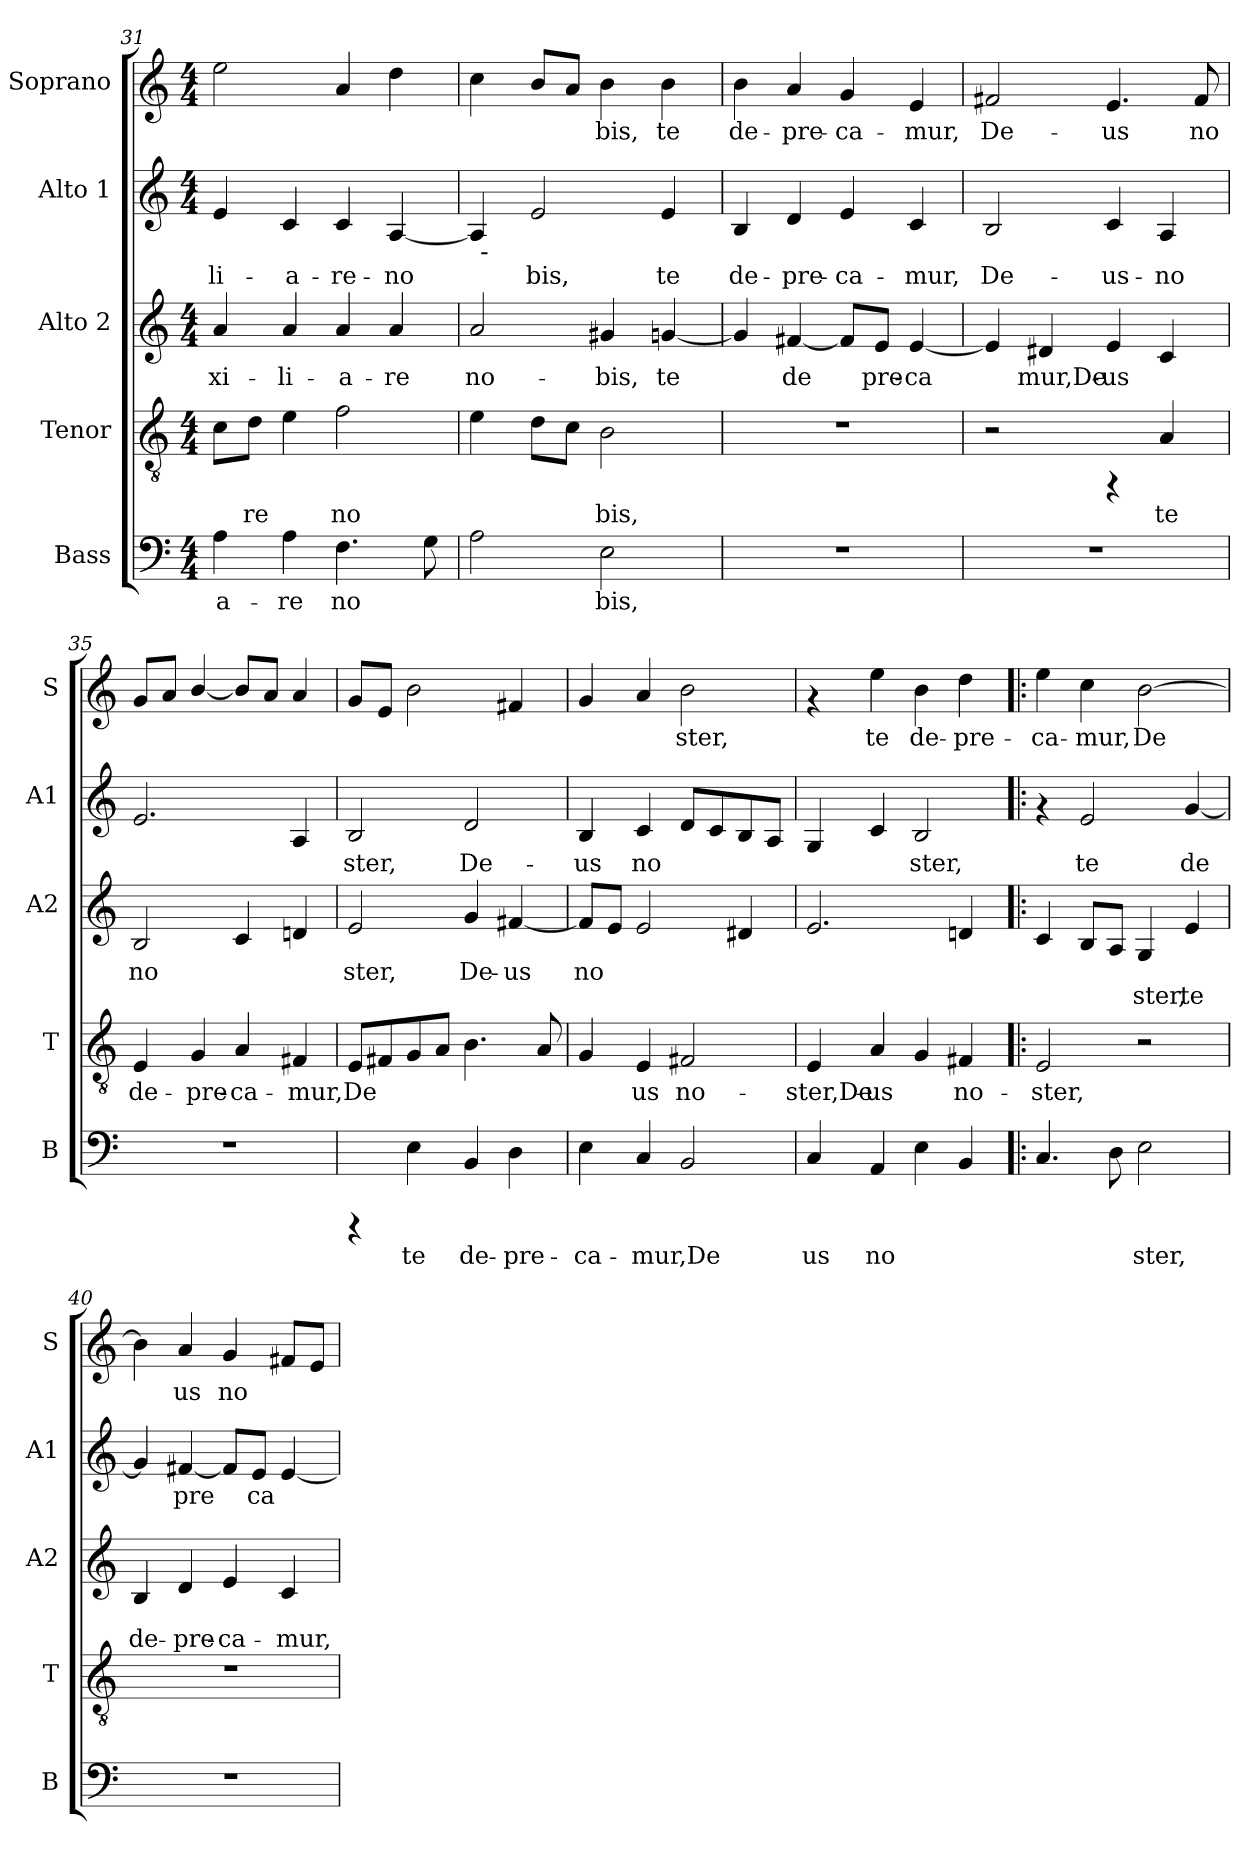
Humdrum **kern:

**kern	**text	**kern	**text	**kern	**text	**text	**kern	**text	**kern	**text
*part5	*part5	*part4	*part4	*part3	*part3	*part3	*part2	*part2	*part1	*part1
*staff5	*staff5	*staff4	*staff4	*staff3	*staff3	*staff3	*staff2	*staff2	*staff1	*staff1
*I"Bass	*	*I"Tenor	*	*I"Alto 2	*	*	*I"Alto 1	*	*I"Soprano	*
*I'B	*	*I'T	*	*I'A2	*	*	*I'A1	*	*I'S	*
*clefF4	*	*clefGv2	*	*clefG2	*	*	*clefG2	*	*clefG2	*
*k[]	*	*k[]	*	*k[]	*	*	*k[]	*	*k[]	*
*C:	*	*C:	*	*C:	*	*	*C:	*	*C:	*
*M4/4	*	*M4/4	*	*M4/4	*	*	*M4/4	*	*M4/4	*
=31	=31	=31	=31	=31	=31	=31	=31	=31	=31	=31
!	!LO:LY:b:cj	!	!LO:LY:b:cj	!	!LO:LY:b:cj	!	!	!LO:LY:b:cj	!	!LO:LY:b:cj
4A\	-a-	8c\L	--	4a/	-xi-	.	4e/	-li-	2ee\	--
!	!	!	!LO:LY:b:cj	!	!	!	!	!	!	!
.	.	8d\J	-re	.	.	.	.	.	.	.
!	!LO:LY:b:cj	!	!LO:LY:b:cj	!	!LO:LY:b:cj	!	!	!LO:LY:b:cj	!	!
4A\	-re	4e\	.	4a/	-li-	.	4c/	-a-	.	.
!	!LO:LY:b:cj	!	!LO:LY:b:cj	!	!LO:LY:b:cj	!	!	!LO:LY:b:cj	!	!LO:LY:b:cj
4.F\	no-	2f\	no-	4a/	-a-	.	4c/	-re-	4a/	--
!	!	!	!	!	!LO:LY:b:cj	!	!	!LO:LY:b:cj	!	!LO:LY:b:cj
.	.	.	.	4a/	-re	.	[<4A/	-no-	4dd\	--
!	!LO:LY:b:cj	!	!	!	!	!	!	!	!	!
8G\	--	.	.	.	.	.	.	.	.	.
!!LO:LB:g=z
=32	=32	=32	=32	=32	=32	=32	=32	=32	=32	=32
!	!LO:LY:b:cj	!	!LO:LY:b:cj	!	!LO:LY:b:cj	!	!	!LO:LY:b:cj	!	!LO:LY:b:cj
*	*	*	*	*	*	*	*^	*	*	*
2A\	--	4e\	--	2a/	no-	.	4A/]	64ryy	--	4cc\	--
!	!	!	!	!	!	!	!	!LO:TX:b:t=-	!	!	!
.	.	.	.	.	.	.	.	2ryy	.	.	.
!	!	!	!LO:LY:b:cj	!	!	!	!	!	!LO:LY:b:cj	!	!LO:LY:b:cj
.	.	8d\L	--	.	.	.	2e/	.	-bis,	8b/L	--
!	!	!	!LO:LY:b:cj	!	!	!	!	!	!	!	!LO:LY:b:cj
.	.	8c\J	--	.	.	.	.	.	.	8a/J	--
!	!LO:LY:b:cj	!	!LO:LY:b:cj	!	!LO:LY:b:cj	!	!	!	!	!	!LO:LY:b:cj
2E\	-bis,	2B\	-bis,	4g#X/	-bis,	.	.	.	.	4b\	-bis,
.	.	.	.	.	.	.	.	4ryy	.	.	.
!	!	!	!	!	!LO:LY:b:cj	!	!	!	!LO:LY:b:cj	!	!LO:LY:b:cj
.	.	.	.	[<4gn/	te	.	4e/	.	te	4b\	te
.	.	.	.	.	.	.	.	8...ryy	.	.	.
=33	=33	=33	=33	=33	=33	=33	=33	=33	=33	=33	=33
!	!	!	!	!	!LO:LY:b:cj	!	!	!	!LO:LY:b:cj	!	!LO:LY:b:cj
*	*	*	*	*	*	*	*v	*v	*	*	*
1r	.	1r	.	4g/]	.	.	4B/	de-	4b\	de-
!	!	!	!	!	!LO:LY:b:cj	!	!	!LO:LY:b:cj	!	!LO:LY:b:cj
.	.	.	.	[<4f#X/	de-	.	4d/	-pre-	4a/	-pre-
!	!	!	!	!	!LO:LY:b:cj	!	!	!LO:LY:b:cj	!	!LO:LY:b:cj
.	.	.	.	8f#/L]	--	.	4e/	-ca-	4g/	-ca-
!	!	!	!	!	!LO:LY:b:cj	!	!	!	!	!
.	.	.	.	8e/J	-pre-	.	.	.	.	.
!	!	!	!	!	!LO:LY:b:cj	!	!	!LO:LY:b:cj	!	!LO:LY:b:cj
.	.	.	.	[<4e/	-ca-	.	4c/	-mur,	4e/	-mur,
=34	=34	=34	=34	=34	=34	=34	=34	=34	=34	=34
!	!	!	!	!	!LO:LY:b:cj	!	!	!LO:LY:b:cj	!	!LO:LY:b:cj
1r	.	2r	.	4e/]	--	.	2B/	De-	2f#X/	De-
!	!	!	!	!	!LO:LY:b:cj	!	!	!	!	!
.	.	.	.	4d#X/	-mur,De-	.	.	.	.	.
!	!	!	!	!	!LO:LY:b:cj	!	!	!LO:LY:b:cj	!	!LO:LY:b:cj
.	.	4rFF	.	4e/	-us	.	4c/	-us-	4.e/	-us
!	!	!	!LO:LY:b:cj	!	!LO:LY:b:cj	!	!	!LO:LY:b:cj	!	!
.	.	4A/	te	4c/	.	.	4A/	-no-	.	.
!	!	!	!	!	!	!	!	!	!	!LO:LY:b:cj
.	.	.	.	.	.	.	.	.	8f#/	no-
=35	=35	=35	=35	=35	=35	=35	=35	=35	=35	=35
!	!	!	!LO:LY:b:cj	!	!LO:LY:b:cj	!	!	!LO:LY:b:cj	!	!LO:LY:b:cj
1r	.	4E/	de-	2B/	no-	.	2.e/	--	8g/L	--
!	!	!	!	!	!	!	!	!	!	!LO:LY:b:cj
.	.	.	.	.	.	.	.	.	8a/J	--
!	!	!	!LO:LY:b:cj	!	!	!	!	!	!	!LO:LY:b:cj
.	.	4G/	-pre-	.	.	.	.	.	[<4b/	--
!	!	!	!LO:LY:b:cj	!	!LO:LY:b:cj	!	!	!	!	!LO:LY:b:cj
.	.	4A/	-ca-	4c/	--	.	.	.	8b/L]	--
!	!	!	!	!	!	!	!	!	!	!LO:LY:b:cj
.	.	.	.	.	.	.	.	.	8a/J	--
!	!	!	!LO:LY:b:cj	!	!LO:LY:b:cj	!	!	!LO:LY:b:cj	!	!LO:LY:b:cj
.	.	4F#X/	-mur,	4dn/	--	.	4A/	--	4a/	--
=36	=36	=36	=36	=36	=36	=36	=36	=36	=36	=36
!	!	!	!LO:LY:b:cj	!	!LO:LY:b:cj	!	!	!LO:LY:b:cj	!	!LO:LY:b:cj
4rCCC	.	8E/L	De-	2e/	-ster,	.	2B/	-ster,	8g/L	--
!	!	!	!LO:LY:b:cj	!	!	!	!	!	!	!LO:LY:b:cj
.	.	8F#X/	--	.	.	.	.	.	8e/J	--
!	!LO:LY:b:cj	!	!LO:LY:b:cj	!	!	!	!	!	!	!LO:LY:b:cj
4E\	te	8G/	--	.	.	.	.	.	2b\	--
!	!	!	!LO:LY:b:cj	!	!	!	!	!	!	!
.	.	8A/J	--	.	.	.	.	.	.	.
!	!LO:LY:b:cj	!	!LO:LY:b:cj	!	!LO:LY:b:cj	!	!	!LO:LY:b:cj	!	!
4BB/	de-	4.B\	--	4g/	De-	.	2d/	De-	.	.
!	!LO:LY:b:cj	!	!	!	!LO:LY:b:cj	!	!	!	!	!LO:LY:b:cj
4D\	-pre-	.	.	[<4f#X/	-us	.	.	.	4f#X/	--
!	!	!	!LO:LY:b:cj	!	!	!	!	!	!	!
.	.	8A/	--	.	.	.	.	.	.	.
=37	=37	=37	=37	=37	=37	=37	=37	=37	=37	=37
!	!LO:LY:b:cj	!	!LO:LY:b:cj	!	!LO:LY:b:cj	!	!	!LO:LY:b:cj	!	!LO:LY:b:cj
4E\	-ca-	4G/	--	8f#/L]	no-	.	4B/	-us	4g/	--
!	!	!	!	!	!LO:LY:b:cj	!	!	!	!	!
.	.	.	.	8e/J	--	.	.	.	.	.
!	!LO:LY:b:cj	!	!LO:LY:b:cj	!	!LO:LY:b:cj	!	!	!LO:LY:b:cj	!	!LO:LY:b:cj
4C/	-mur,De-	4E/	-us	2e/	--	.	4c/	no-	4a/	--
!	!LO:LY:b:cj	!	!LO:LY:b:cj	!	!	!	!	!LO:LY:b:cj	!	!LO:LY:b:cj
2BB/	--	2F#X/	no-	.	.	.	8d/L	--	2b\	-ster,
!	!	!	!	!	!	!	!	!LO:LY:b:cj	!	!
.	.	.	.	.	.	.	8c/	--	.	.
!	!	!	!	!	!LO:LY:b:cj	!	!	!LO:LY:b:cj	!	!
.	.	.	.	4d#X/	--	.	8B/	--	.	.
!	!	!	!	!	!	!	!	!LO:LY:b:cj	!	!
.	.	.	.	.	.	.	8A/J	--	.	.
!!LO:PB:g=z
=38	=38	=38	=38	=38	=38	=38	=38	=38	=38	=38
!	!LO:LY:b:cj	!	!LO:LY:b:cj	!	!LO:LY:b:cj	!	!	!LO:LY:b:cj	!	!
4C/	-us	4E/	-ster,De-	2.e/	--	.	4G/	--	4rf	.
!	!LO:LY:b:cj	!	!LO:LY:b:cj	!	!	!	!	!LO:LY:b:cj	!	!LO:LY:b:cj
4AA/	no-	4A/	-us	.	.	.	4c/	--	4ee\	te
!	!LO:LY:b:cj	!	!LO:LY:b:cj	!	!	!	!	!LO:LY:b:cj	!	!LO:LY:b:cj
4E\	--	4G/	.	.	.	.	2B/	-ster,	4b\	de-
!	!LO:LY:b:cj	!	!LO:LY:b:cj	!	!LO:LY:b:cj	!	!	!	!	!LO:LY:b:cj
4BB/	--	4F#X/	no-	4dn/	--	.	.	.	4dd\	-pre-
=39!|:	=39!|:	=39!|:	=39!|:	=39!|:	=39!|:	=39!|:	=39!|:	=39!|:	=39!|:	=39!|:
!	!LO:LY:b:cj	!	!LO:LY:b:cj	!	!LO:LY:b:cj	!LO:LY:b:cj	!	!	!	!LO:LY:b:cj
4.C/	--	2E/	-ster,	4c/	--	--	4rf	.	4ee\	-ca-
!	!	!	!	!	!LO:LY:b:cj	!LO:LY:b:cj	!	!LO:LY:b:cj	!	!LO:LY:b:cj
.	.	.	.	8B/L	--	--	2e/	te	4cc\	-mur,
!	!LO:LY:b:cj	!	!	!	!LO:LY:b:cj	!LO:LY:b:cj	!	!	!	!
8D\	--	.	.	8A/J	--	--	.	.	.	.
!	!LO:LY:b:cj	!	!	!	!LO:LY:b:cj	!LO:LY:b:cj	!	!	!	!LO:LY:b:cj
2E\	-ster,	2r	.	4G/	--	-ster,	.	.	[>2b\	De-
!	!	!	!	!	!LO:LY:b:cj	!LO:LY:b:cj	!	!LO:LY:b:cj	!	!
.	.	.	.	4e/	-	-te	[<4g/	de-	.	.
=40	=40	=40	=40	=40	=40	=40	=40	=40	=40	=40
!	!	!	!	!	!LO:LY:b:cj	!LO:LY:b:cj	!	!LO:LY:b:cj	!	!LO:LY:b:cj
1r	.	1r	.	4B/	-	-de-	4g/]	--	4b\]	--
!	!	!	!	!	!LO:LY:b:cj	!LO:LY:b:cj	!	!LO:LY:b:cj	!	!LO:LY:b:cj
.	.	.	.	4d/	--	-pre-	[<4f#X/	-pre-	4a/	-us
!	!	!	!	!	!LO:LY:b:cj	!LO:LY:b:cj	!	!LO:LY:b:cj	!	!LO:LY:b:cj
.	.	.	.	4e/	--	-ca-	8f#/L]	--	4g/	no-
!	!	!	!	!	!	!	!	!LO:LY:b:cj	!	!
.	.	.	.	.	.	.	8e/J	-ca-	.	.
!	!	!	!	!	!LO:LY:b:cj	!LO:LY:b:cj	!	!LO:LY:b:cj	!	!LO:LY:b:cj
.	.	.	.	4c/	--	-mur,	[<4e/	--	8f#X/L	--
!	!	!	!	!	!	!	!	!	!	!LO:LY:b:cj
.	.	.	.	.	.	.	.	.	8e/J	--
=	=	=	=	=	=	=	=	=	=	=
*-	*-	*-	*-	*-	*-	*-	*-	*-	*-	*-
